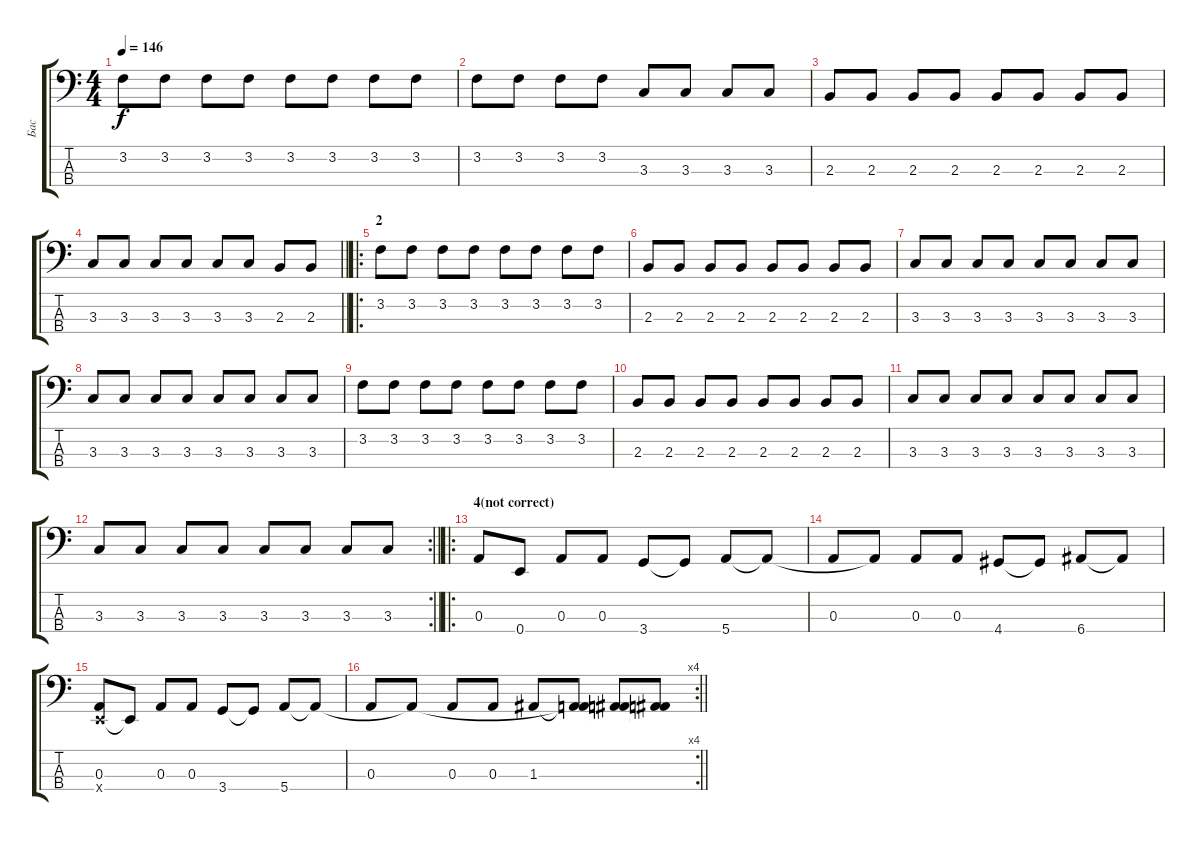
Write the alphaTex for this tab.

\track ("Бас" "Бас") {instrument electricbassfinger}
\staff {score tabs}
\tuning (G2 D2 A1 E1) {hide}
\ts (4 4)
\tempo 146
\clef f4
\ks c
3.2.8{dy f} 3.2.8 3.2.8 3.2.8 3.2.8 3.2.8 3.2.8 3.2.8 |
3.2.8 3.2.8 3.2.8 3.2.8 3.3.8 3.3.8 3.3.8 3.3.8 |
2.3.8 2.3.8 2.3.8 2.3.8 2.3.8 2.3.8 2.3.8 2.3.8 |
\barLineRight lightlight
3.3.8 3.3.8 3.3.8 3.3.8 3.3.8 3.3.8 2.3.8 2.3.8 |
\ro
\section ("" "2")
3.2.8 3.2.8 3.2.8 3.2.8 3.2.8 3.2.8 3.2.8 3.2.8 |
2.3.8 2.3.8 2.3.8 2.3.8 2.3.8 2.3.8 2.3.8 2.3.8 |
3.3.8 3.3.8 3.3.8 3.3.8 3.3.8 3.3.8 3.3.8 3.3.8 |
3.3.8 3.3.8 3.3.8 3.3.8 3.3.8 3.3.8 3.3.8 3.3.8 |
3.2.8 3.2.8 3.2.8 3.2.8 3.2.8 3.2.8 3.2.8 3.2.8 |
2.3.8 2.3.8 2.3.8 2.3.8 2.3.8 2.3.8 2.3.8 2.3.8 |
3.3.8 3.3.8 3.3.8 3.3.8 3.3.8 3.3.8 3.3.8 3.3.8 |
\rc 2
\barLineRight lightlight
3.3.8 3.3.8 3.3.8 3.3.8 3.3.8 3.3.8 3.3.8 3.3.8 |
\ro
\section ("" "4(not correct)")
0.3.8 0.4.8 0.3.8 0.3.8 3.4.8 3.4{t}.8 5.4.8 5.4{t}.8 |
0.3.8 5.4{t}.8 0.3.8 0.3.8 4.4.8 4.4{t}.8 6.4.8 6.4{t}.8 |
(0.3 0.4{x}).8 0.4{t}.8 0.3.8 0.3.8 3.4.8 3.4{t}.8 5.4.8 5.4{t}.8 |
\rc 4
\barLineRight lightlight
0.3.8 5.4{t}.8 0.3.8 0.3.8 1.3.8 (1.3{t} 5.4{t}).8 (1.3{t} 5.4{t}).8 (1.3{t} 5.4{t}).8
